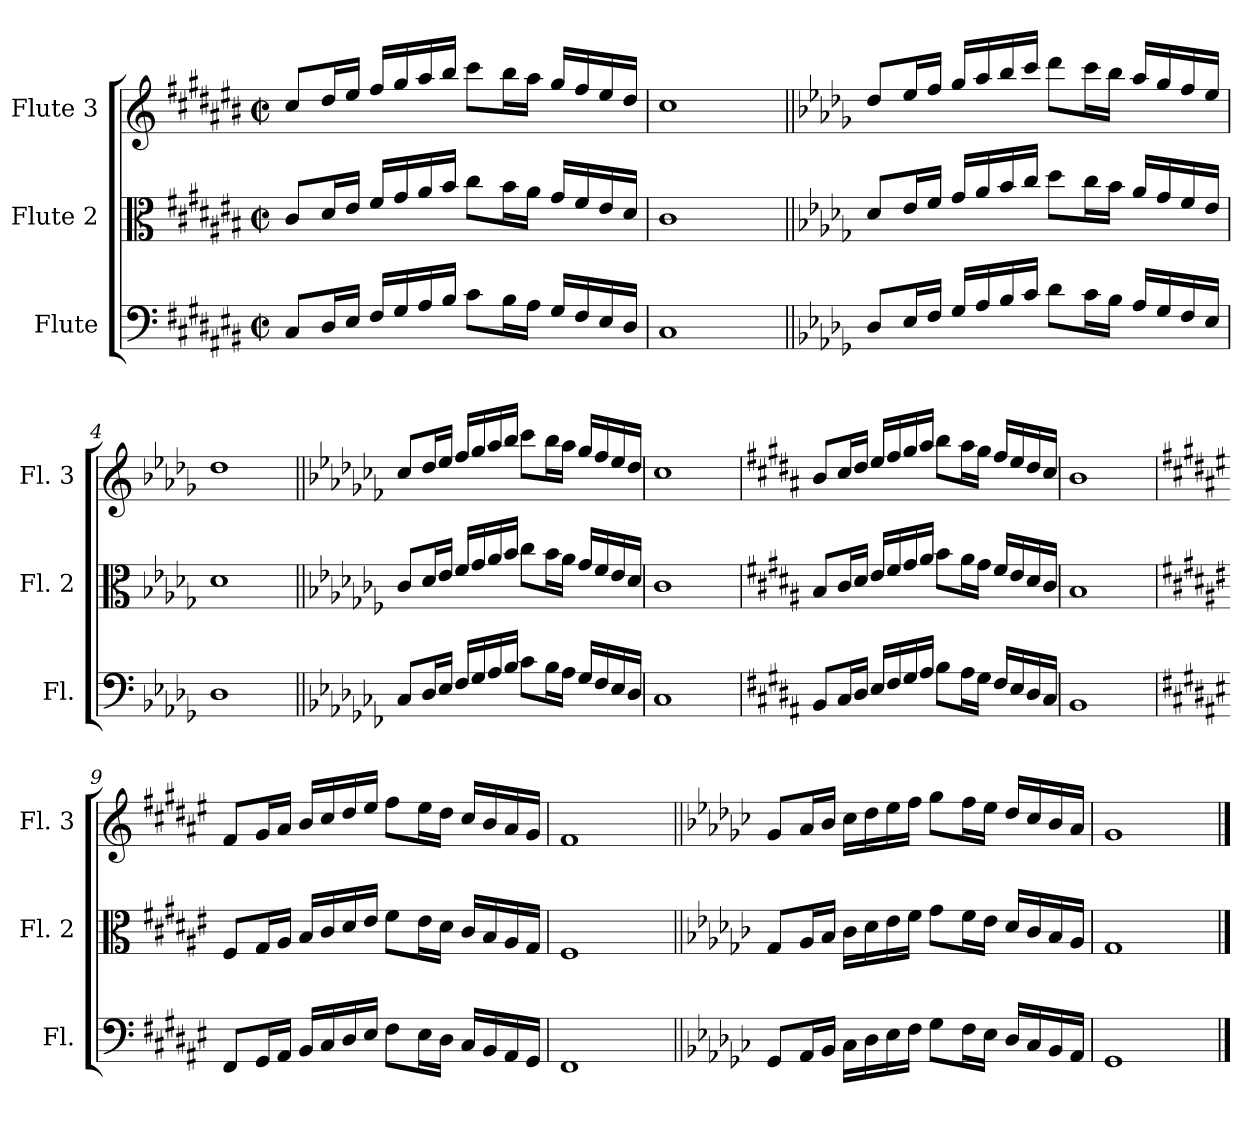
**kern	**kern	**kern
*part3	*part2	*part1
*staff3	*staff2	*staff1
*I"Flute	*I"Flute 2	*I"Flute 3
*I'Fl.	*I'Fl. 2	*I'Fl. 3
*clefF4	*clefC3	*clefG2
*k[f#c#g#d#a#e#b#]	*k[f#c#g#d#a#e#b#]	*k[f#c#g#d#a#e#b#]
*M2/2	*M2/2	*M2/2
*met(c|)	*met(c|)	*met(c|)
=1	=1	=1
8C#/L	8c#/L	8cc#/L
16D#/L	16d#/L	16dd#/L
16E#/JJ	16e#/JJ	16ee#/JJ
16F#/LL	16f#/LL	16ff#/LL
16G#/	16g#/	16gg#/
16A#/	16a#/	16aa#/
16B#/JJ	16b#/JJ	16bb#/JJ
8c#\L	8cc#\L	8ccc#\L
16B#\L	16b#\L	16bb#\L
16A#\JJ	16a#\JJ	16aa#\JJ
16G#/LL	16g#/LL	16gg#/LL
16F#/	16f#/	16ff#/
16E#/	16e#/	16ee#/
16D#/JJ	16d#/JJ	16dd#/JJ
=2	=2	=2
1C#	1c#	1cc#
!!LO:LB:g=z
=3||	=3||	=3||
*k[b-e-a-d-g-]	*k[b-e-a-d-g-]	*k[b-e-a-d-g-]
8D-/L	8d-/L	8dd-/L
16E-/L	16e-/L	16ee-/L
16F/JJ	16f/JJ	16ff/JJ
16G-/LL	16g-/LL	16gg-/LL
16A-/	16a-/	16aa-/
16B-/	16b-/	16bb-/
16c/JJ	16cc/JJ	16ccc/JJ
8d-\L	8dd-\L	8ddd-\L
16c\L	16cc\L	16ccc\L
16B-\JJ	16b-\JJ	16bb-\JJ
16A-/LL	16a-/LL	16aa-/LL
16G-/	16g-/	16gg-/
16F/	16f/	16ff/
16E-/JJ	16e-/JJ	16ee-/JJ
=4	=4	=4
1D-	1d-	1dd-
!!LO:LB:g=z
=5||	=5||	=5||
*k[b-e-a-d-g-c-f-]	*k[b-e-a-d-g-c-f-]	*k[b-e-a-d-g-c-f-]
8C-/L	8c-/L	8cc-/L
16D-/L	16d-/L	16dd-/L
16E-/JJ	16e-/JJ	16ee-/JJ
16F-/LL	16f-/LL	16ff-/LL
16G-/	16g-/	16gg-/
16A-/	16a-/	16aa-/
16B-/JJ	16b-/JJ	16bb-/JJ
8c-\L	8cc-\L	8ccc-\L
16B-\L	16b-\L	16bb-\L
16A-\JJ	16a-\JJ	16aa-\JJ
16G-/LL	16g-/LL	16gg-/LL
16F-/	16f-/	16ff-/
16E-/	16e-/	16ee-/
16D-/JJ	16d-/JJ	16dd-/JJ
=6	=6	=6
1C-	1c-	1cc-
=7	=7	=7
*k[f#c#g#d#a#]	*k[f#c#g#d#a#]	*k[f#c#g#d#a#]
8BB/L	8B/L	8b/L
16C#/L	16c#/L	16cc#/L
16D#/JJ	16d#/JJ	16dd#/JJ
16E/LL	16e/LL	16ee/LL
16F#/	16f#/	16ff#/
16G#/	16g#/	16gg#/
16A#/JJ	16a#/JJ	16aa#/JJ
8B\L	8b\L	8bb\L
16A#\L	16a#\L	16aa#\L
16G#\JJ	16g#\JJ	16gg#\JJ
16F#/LL	16f#/LL	16ff#/LL
16E/	16e/	16ee/
16D#/	16d#/	16dd#/
16C#/JJ	16c#/JJ	16cc#/JJ
!!LO:LB:g=z
=8	=8	=8
1BB	1B	1b
=9	=9	=9
*k[f#c#g#d#a#e#]	*k[f#c#g#d#a#e#]	*k[f#c#g#d#a#e#]
8FF#/L	8F#/L	8f#/L
16GG#/L	16G#/L	16g#/L
16AA#/JJ	16A#/JJ	16a#/JJ
16BB/LL	16B/LL	16b/LL
16C#/	16c#/	16cc#/
16D#/	16d#/	16dd#/
16E#/JJ	16e#/JJ	16ee#/JJ
8F#\L	8f#\L	8ff#\L
16E#\L	16e#\L	16ee#\L
16D#\JJ	16d#\JJ	16dd#\JJ
16C#/LL	16c#/LL	16cc#/LL
16BB/	16B/	16b/
16AA#/	16A#/	16a#/
16GG#/JJ	16G#/JJ	16g#/JJ
=10	=10	=10
1FF#	1F#	1f#
!!LO:PB:g=z
=11||	=11||	=11||
*k[b-e-a-d-g-c-]	*k[b-e-a-d-g-c-]	*k[b-e-a-d-g-c-]
8GG-/L	8G-/L	8g-/L
16AA-/L	16A-/L	16a-/L
16BB-/JJ	16B-/JJ	16b-/JJ
16C-\LL	16c-\LL	16cc-\LL
16D-\	16d-\	16dd-\
16E-\	16e-\	16ee-\
16F\JJ	16f\JJ	16ff\JJ
8G-\L	8g-\L	8gg-\L
16F\L	16f\L	16ff\L
16E-\JJ	16e-\JJ	16ee-\JJ
16D-/LL	16d-/LL	16dd-/LL
16C-/	16c-/	16cc-/
16BB-/	16B-/	16b-/
16AA-/JJ	16A-/JJ	16a-/JJ
=12	=12	=12
1GG-	1G-	1g-
==	==	==
*-	*-	*-
